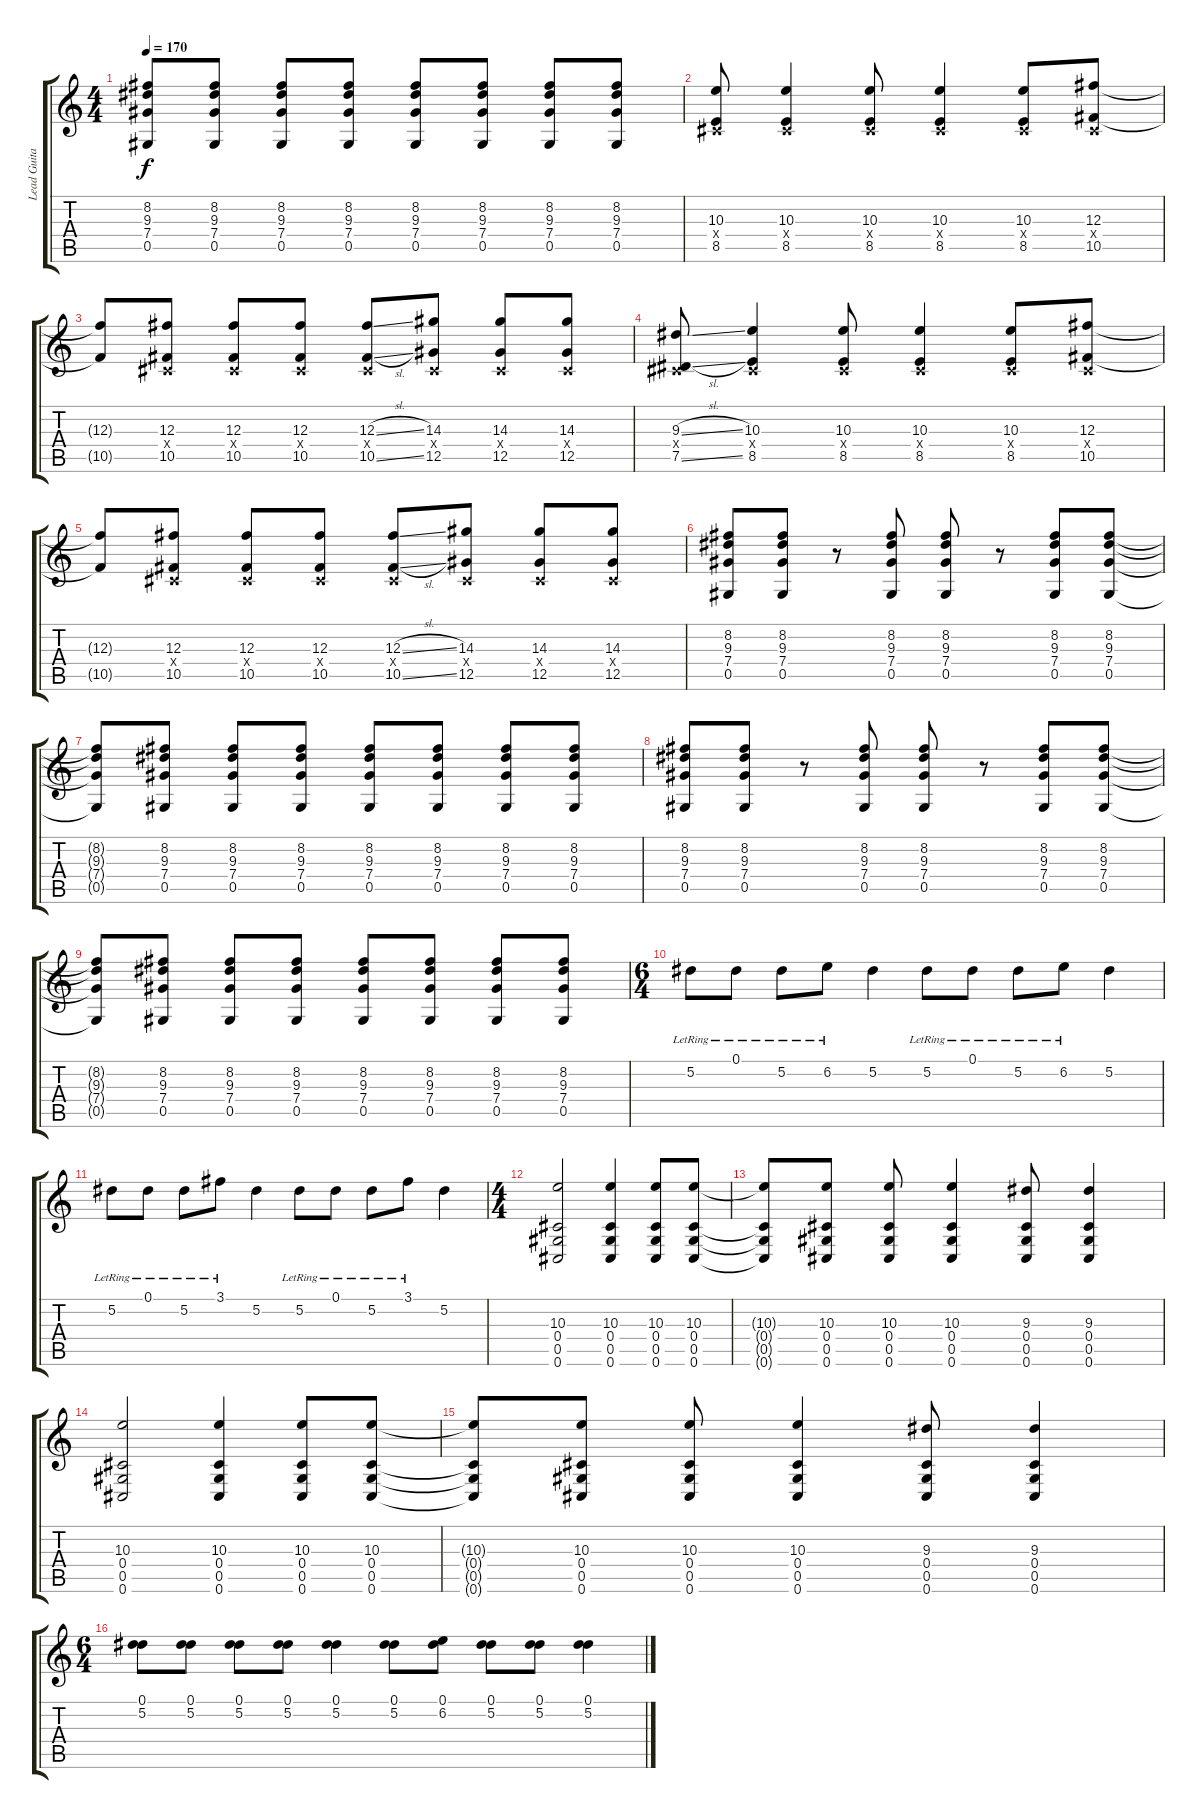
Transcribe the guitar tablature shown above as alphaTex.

\track ("Lead Guitar" "Lead Guita") {instrument distortionguitar}
\staff {score tabs}
\tuning (Eb4 Bb3 Gb3 Db3 Ab2 Db2) {hide}
\ts (4 4)
\tempo 170
\clef g2
\ks c
(8.2{t} 9.3{t} 7.4{t} 0.5{t}).8{dy f} (8.2 9.3 7.4 0.5).8 (8.2 9.3 7.4 0.5).8 (8.2 9.3 7.4 0.5).8 (8.2 9.3 7.4 0.5).8 (8.2 9.3 7.4 0.5).8 (8.2 9.3 7.4 0.5).8 (8.2 9.3 7.4 0.5).8 |
(10.3 0.4{x} 8.5).8 (10.3 0.4{x} 8.5).4 (10.3 0.4{x} 8.5).8 (10.3 0.4{x} 8.5).4 (10.3 0.4{x} 8.5).8 (12.3 0.4{x} 10.5).8 |
(12.3{t} 10.5{t}).8 (12.3 0.4{x} 10.5).8 (12.3 0.4{x} 10.5).8 (12.3 0.4{x} 10.5).8 (12.3{sl} 0.4{x} 10.5{sl}).8 (14.3 0.4{x} 12.5).8 (14.3 0.4{x} 12.5).8 (14.3 0.4{x} 12.5).8 |
(9.3{sl} 0.4{x} 7.5{sl}).8 (10.3 0.4{x} 8.5).4 (10.3 0.4{x} 8.5).8 (10.3 0.4{x} 8.5).4 (10.3 0.4{x} 8.5).8 (12.3 0.4{x} 10.5).8 |
(12.3{t} 10.5{t}).8 (12.3 0.4{x} 10.5).8 (12.3 0.4{x} 10.5).8 (12.3 0.4{x} 10.5).8 (12.3{sl} 0.4{x} 10.5{sl}).8 (14.3 0.4{x} 12.5).8 (14.3 0.4{x} 12.5).8 (14.3 0.4{x} 12.5).8 |
(8.2 9.3 7.4 0.5).8 (8.2 9.3 7.4 0.5).8 r.8 (8.2 9.3 7.4 0.5).8 (8.2 9.3 7.4 0.5).8 r.8 (8.2 9.3 7.4 0.5).8 (8.2 9.3 7.4 0.5).8 |
(8.2{t} 9.3{t} 7.4{t} 0.5{t}).8 (8.2 9.3 7.4 0.5).8 (8.2 9.3 7.4 0.5).8 (8.2 9.3 7.4 0.5).8 (8.2 9.3 7.4 0.5).8 (8.2 9.3 7.4 0.5).8 (8.2 9.3 7.4 0.5).8 (8.2 9.3 7.4 0.5).8 |
(8.2 9.3 7.4 0.5).8 (8.2 9.3 7.4 0.5).8 r.8 (8.2 9.3 7.4 0.5).8 (8.2 9.3 7.4 0.5).8 r.8 (8.2 9.3 7.4 0.5).8 (8.2 9.3 7.4 0.5).8 |
(8.2{t} 9.3{t} 7.4{t} 0.5{t}).8 (8.2 9.3 7.4 0.5).8 (8.2 9.3 7.4 0.5).8 (8.2 9.3 7.4 0.5).8 (8.2 9.3 7.4 0.5).8 (8.2 9.3 7.4 0.5).8 (8.2 9.3 7.4 0.5).8 (8.2 9.3 7.4 0.5).8 |
\ts (6 4)
5.2{lr}.8{volume 13} 0.1{lr}.8 5.2{lr}.8 6.2{lr}.8 5.2.4 5.2{lr}.8 0.1{lr}.8 5.2{lr}.8 6.2{lr}.8 5.2.4 |
5.2{lr}.8 0.1{lr}.8 5.2{lr}.8 3.1{lr}.8 5.2.4 5.2{lr}.8 0.1{lr}.8 5.2{lr}.8 3.1{lr}.8 5.2.4 |
\ts (4 4)
(10.3 0.4 0.5 0.6).2{instrument distortionguitar} (10.3 0.4 0.5 0.6).4 (10.3 0.4 0.5 0.6).8 (10.3 0.4 0.5 0.6).8 |
(10.3{t} 0.4{t} 0.5{t} 0.6{t}).8 (10.3 0.4 0.5 0.6).8 (10.3 0.4 0.5 0.6).8 (10.3 0.4 0.5 0.6).4 (9.3 0.4 0.5 0.6).8 (9.3 0.4 0.5 0.6).4 |
(10.3 0.4 0.5 0.6).2 (10.3 0.4 0.5 0.6).4 (10.3 0.4 0.5 0.6).8 (10.3 0.4 0.5 0.6).8 |
(10.3{t} 0.4{t} 0.5{t} 0.6{t}).8 (10.3 0.4 0.5 0.6).8 (10.3 0.4 0.5 0.6).8 (10.3 0.4 0.5 0.6).4 (9.3 0.4 0.5 0.6).8 (9.3 0.4 0.5 0.6).4 |
\ts (6 4)
(0.1 5.2).8 (0.1 5.2).8 (0.1 5.2).8 (0.1 5.2).8 (0.1 5.2).4 (0.1 5.2).8 (0.1 6.2).8 (0.1 5.2).8 (0.1 5.2).8 (0.1 5.2).4
